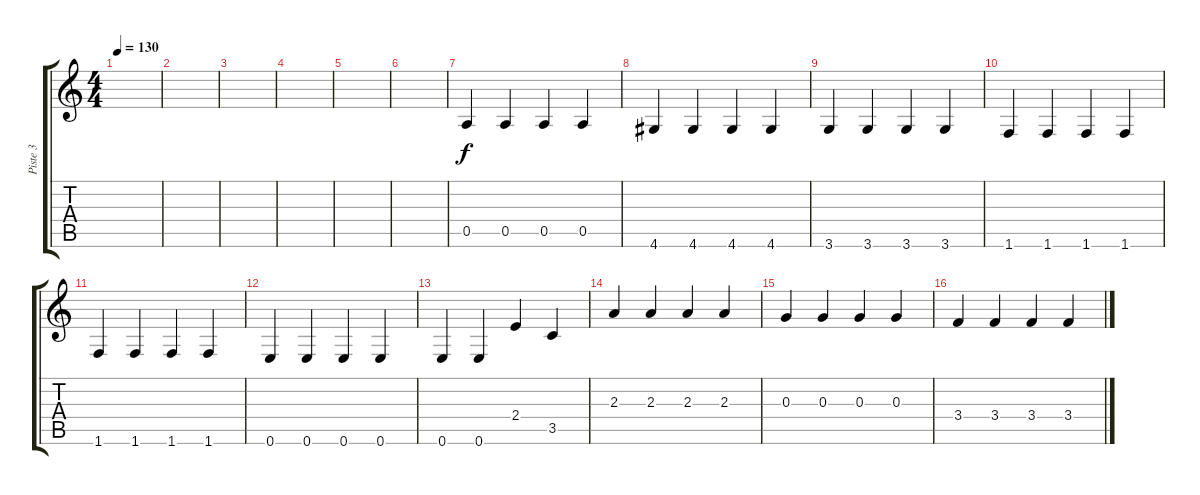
\track ("Piste 3" "Piste 3") {instrument acousticbass}
\staff {score tabs}
\tuning (E4 B3 G3 D3 A2 E2) {hide}
\ts (4 4)
\tempo 130
\clef g2
\ks c
|
|
|
|
|
|
0.5.4 0.5.4 0.5.4 0.5.4 |
4.6.4 4.6.4 4.6.4 4.6.4 |
3.6.4 3.6.4 3.6.4 3.6.4 |
1.6.4 1.6.4 1.6.4 1.6.4 |
1.6.4 1.6.4 1.6.4 1.6.4 |
0.6.4 0.6.4 0.6.4 0.6.4 |
0.6.4 0.6.4 2.4.4 3.5.4 |
2.3.4 2.3.4 2.3.4 2.3.4 |
0.3.4 0.3.4 0.3.4 0.3.4 |
3.4.4 3.4.4 3.4.4 3.4.4
